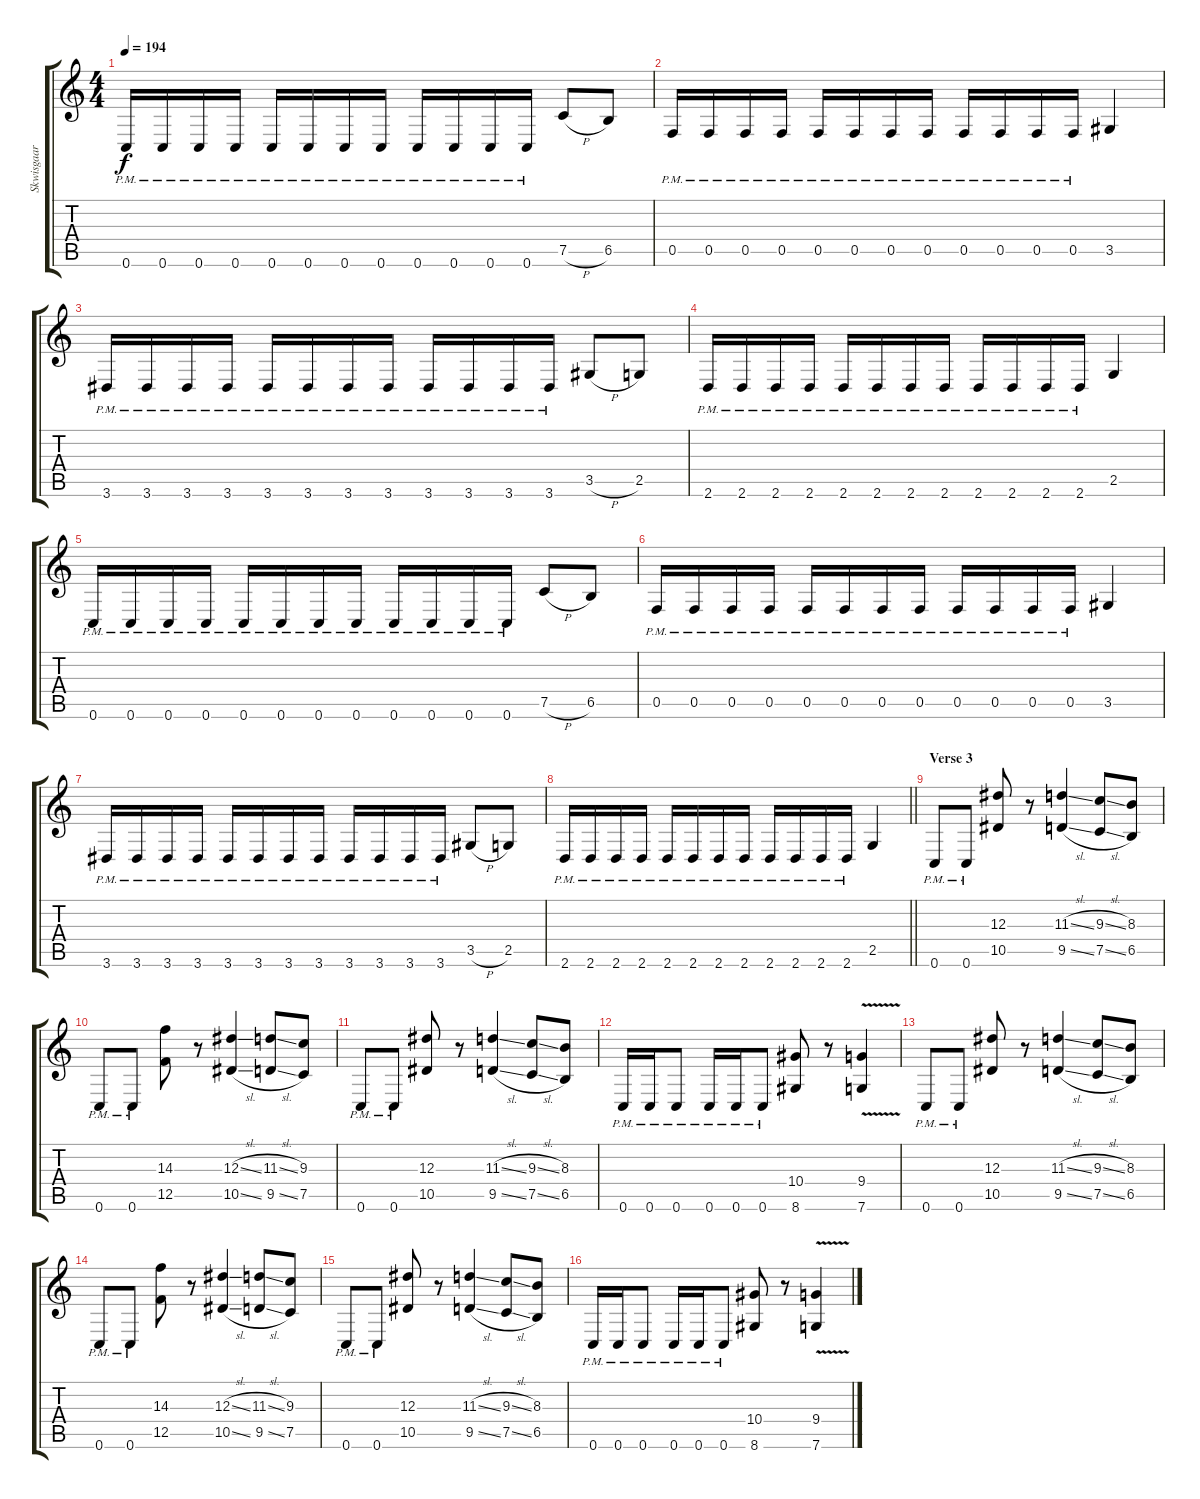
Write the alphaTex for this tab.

\track ("Skwisgaar Skwigelf (Lead Guitar 1)" "Skwisgaar ") {instrument distortionguitar}
\staff {score tabs}
\tuning (C4 G3 Eb3 Bb2 F2 C2) {hide}
\ts (4 4)
\tempo 194
\clef g2
\ks c
0.6{pm}.16{dy f} 0.6{pm}.16 0.6{pm}.16 0.6{pm}.16 0.6{pm}.16 0.6{pm}.16 0.6{pm}.16 0.6{pm}.16 0.6{pm}.16 0.6{pm}.16 0.6{pm}.16 0.6{pm}.16 7.5{h}.8 6.5.8 |
0.5{pm}.16 0.5{pm}.16 0.5{pm}.16 0.5{pm}.16 0.5{pm}.16 0.5{pm}.16 0.5{pm}.16 0.5{pm}.16 0.5{pm}.16 0.5{pm}.16 0.5{pm}.16 0.5{pm}.16 3.5.4 |
3.6{pm}.16 3.6{pm}.16 3.6{pm}.16 3.6{pm}.16 3.6{pm}.16 3.6{pm}.16 3.6{pm}.16 3.6{pm}.16 3.6{pm}.16 3.6{pm}.16 3.6{pm}.16 3.6{pm}.16 3.5{h}.8 2.5.8 |
2.6{pm}.16 2.6{pm}.16 2.6{pm}.16 2.6{pm}.16 2.6{pm}.16 2.6{pm}.16 2.6{pm}.16 2.6{pm}.16 2.6{pm}.16 2.6{pm}.16 2.6{pm}.16 2.6{pm}.16 2.5.4 |
0.6{pm}.16 0.6{pm}.16 0.6{pm}.16 0.6{pm}.16 0.6{pm}.16 0.6{pm}.16 0.6{pm}.16 0.6{pm}.16 0.6{pm}.16 0.6{pm}.16 0.6{pm}.16 0.6{pm}.16 7.5{h}.8 6.5.8 |
0.5{pm}.16 0.5{pm}.16 0.5{pm}.16 0.5{pm}.16 0.5{pm}.16 0.5{pm}.16 0.5{pm}.16 0.5{pm}.16 0.5{pm}.16 0.5{pm}.16 0.5{pm}.16 0.5{pm}.16 3.5.4 |
3.6{pm}.16 3.6{pm}.16 3.6{pm}.16 3.6{pm}.16 3.6{pm}.16 3.6{pm}.16 3.6{pm}.16 3.6{pm}.16 3.6{pm}.16 3.6{pm}.16 3.6{pm}.16 3.6{pm}.16 3.5{h}.8 2.5.8 |
\barLineRight lightlight
2.6{pm}.16 2.6{pm}.16 2.6{pm}.16 2.6{pm}.16 2.6{pm}.16 2.6{pm}.16 2.6{pm}.16 2.6{pm}.16 2.6{pm}.16 2.6{pm}.16 2.6{pm}.16 2.6{pm}.16 2.5.4 |
\section ("" "Verse 3")
0.6{pm}.8 0.6{pm}.8 (12.3 10.5).8 r.8 (11.3{sl} 9.5{sl}).4 (9.3{sl} 7.5{sl}).8 (8.3 6.5).8 |
0.6{pm}.8 0.6{pm}.8 (14.3 12.5).8 r.8 (12.3{sl} 10.5{sl}).4 (11.3{sl} 9.5{sl}).8 (9.3 7.5).8 |
0.6{pm}.8 0.6{pm}.8 (12.3 10.5).8 r.8 (11.3{sl} 9.5{sl}).4 (9.3{sl} 7.5{sl}).8 (8.3 6.5).8 |
0.6{pm}.16 0.6{pm}.16 0.6{pm}.8 0.6{pm}.16 0.6{pm}.16 0.6{pm}.8 (10.4 8.6).8 r.8 (9.4{v} 7.6{v}).4 |
0.6{pm}.8 0.6{pm}.8 (12.3 10.5).8 r.8 (11.3{sl} 9.5{sl}).4 (9.3{sl} 7.5{sl}).8 (8.3 6.5).8 |
0.6{pm}.8 0.6{pm}.8 (14.3 12.5).8 r.8 (12.3{sl} 10.5{sl}).4 (11.3{sl} 9.5{sl}).8 (9.3 7.5).8 |
0.6{pm}.8 0.6{pm}.8 (12.3 10.5).8 r.8 (11.3{sl} 9.5{sl}).4 (9.3{sl} 7.5{sl}).8 (8.3 6.5).8 |
0.6{pm}.16 0.6{pm}.16 0.6{pm}.8 0.6{pm}.16 0.6{pm}.16 0.6{pm}.8 (10.4 8.6).8 r.8 (9.4{v} 7.6{v}).4
